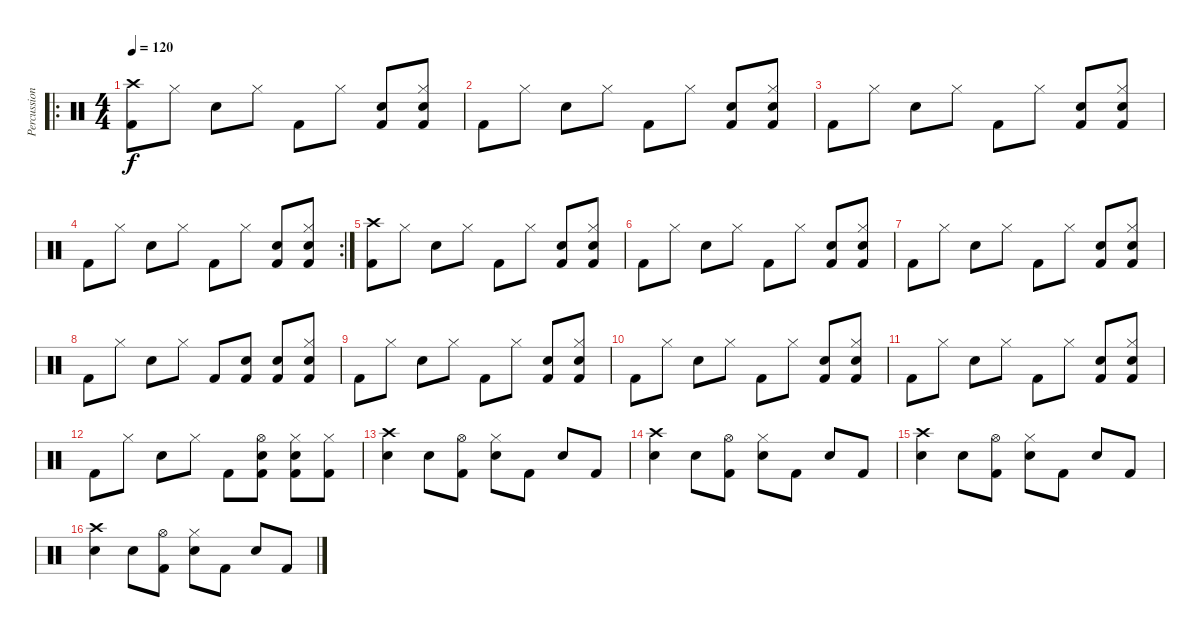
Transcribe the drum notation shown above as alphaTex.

\track ("Percussion" "Percussion") {instrument percussion}
\staff {score}
\articulation defaults
\ro
\ts (4 4)
\tempo 120
\clef neutral
\ks c
("Crash high (hit)" "Kick (hit) 2").8{dy f} "Hi-Hat (closed)".8 "Snare (hit) 2".8 "Hi-Hat (closed)".8 "Kick (hit) 2".8 "Hi-Hat (closed)".8 ("Kick (hit) 2" "Snare (hit) 2").8 ("Hi-Hat (closed)" "Kick (hit) 2" "Snare (hit) 2").8 |
"Kick (hit) 2".8 "Hi-Hat (closed)".8 "Snare (hit) 2".8 "Hi-Hat (closed)".8 "Kick (hit) 2".8 "Hi-Hat (closed)".8 ("Kick (hit) 2" "Snare (hit) 2").8 ("Hi-Hat (closed)" "Kick (hit) 2" "Snare (hit) 2").8 |
"Kick (hit) 2".8 "Hi-Hat (closed)".8 "Snare (hit) 2".8 "Hi-Hat (closed)".8 "Kick (hit) 2".8 "Hi-Hat (closed)".8 ("Kick (hit) 2" "Snare (hit) 2").8 ("Hi-Hat (closed)" "Kick (hit) 2" "Snare (hit) 2").8 |
\rc 2 "Kick (hit) 2".8 "Hi-Hat (closed)".8 "Snare (hit) 2".8 "Hi-Hat (closed)".8 "Kick (hit) 2".8 "Hi-Hat (closed)".8
("Kick (hit) 2" "Snare (hit) 2").8 ("Hi-Hat (closed)" "Kick (hit) 2" "Snare (hit) 2").8 |
("Crash high (hit)" "Kick (hit) 2").8 "Hi-Hat (closed)".8 "Snare (hit) 2".8 "Hi-Hat (closed)".8 "Kick (hit) 2".8 "Hi-Hat (closed)".8 ("Kick (hit) 2" "Snare (hit) 2").8 ("Hi-Hat (closed)" "Kick (hit) 2" "Snare (hit) 2").8 |
"Kick (hit) 2".8 "Hi-Hat (closed)".8 "Snare (hit) 2".8 "Hi-Hat (closed)".8 "Kick (hit) 2".8 "Hi-Hat (closed)".8 ("Kick (hit) 2" "Snare (hit) 2").8 ("Hi-Hat (closed)" "Kick (hit) 2" "Snare (hit) 2").8 |
"Kick (hit) 2".8 "Hi-Hat (closed)".8 "Snare (hit) 2".8 "Hi-Hat (closed)".8 "Kick (hit) 2".8 "Hi-Hat (closed)".8 ("Kick (hit) 2" "Snare (hit) 2").8 ("Hi-Hat (closed)" "Kick (hit) 2" "Snare (hit) 2").8 |
"Kick (hit) 2".8 "Hi-Hat (closed)".8 "Snare (hit) 2".8 "Hi-Hat (closed)".8 "Kick (hit) 2".8 ("Kick (hit) 2" "Snare (hit) 2").8 ("Kick (hit) 2" "Snare (hit) 2").8 ("Hi-Hat (closed)" "Kick (hit) 2" "Snare (hit) 2").8 |
"Kick (hit) 2".8 "Hi-Hat (closed)".8 "Snare (hit) 2".8 "Hi-Hat (closed)".8 "Kick (hit) 2".8 "Hi-Hat (closed)".8 ("Kick (hit) 2" "Snare (hit) 2").8 ("Hi-Hat (closed)" "Kick (hit) 2" "Snare (hit) 2").8 |
"Kick (hit) 2".8 "Hi-Hat (closed)".8 "Snare (hit) 2".8 "Hi-Hat (closed)".8 "Kick (hit) 2".8 "Hi-Hat (closed)".8 ("Kick (hit) 2" "Snare (hit) 2").8 ("Hi-Hat (closed)" "Kick (hit) 2" "Snare (hit) 2").8 |
"Kick (hit) 2".8 "Hi-Hat (closed)".8 "Snare (hit) 2".8 "Hi-Hat (closed)".8 "Kick (hit) 2".8 "Hi-Hat (closed)".8 ("Kick (hit) 2" "Snare (hit) 2").8 ("Hi-Hat (closed)" "Kick (hit) 2" "Snare (hit) 2").8 |
"Kick (hit) 2".8 "Hi-Hat (closed)".8 "Snare (hit) 2".8 "Hi-Hat (closed)".8 "Kick (hit) 2".8 ("Hi-Hat (open)" "Kick (hit) 2" "Snare (hit) 2").8 ("Hi-Hat (closed)" "Kick (hit) 2" "Snare (hit) 2").8 ("Hi-Hat (closed)" "Kick (hit) 2").8 |
("Crash high (hit)" "Snare (hit) 2").4 "Snare (hit) 2".8 ("Hi-Hat (open)" "Kick (hit) 2").8 ("Hi-Hat (closed)" "Snare (hit) 2").8 "Kick (hit) 2".8 "Snare (hit) 2".8 "Kick (hit) 2".8 |
("Crash high (hit)" "Snare (hit) 2").4 "Snare (hit) 2".8 ("Hi-Hat (open)" "Kick (hit) 2").8 ("Hi-Hat (closed)" "Snare (hit) 2").8 "Kick (hit) 2".8 "Snare (hit) 2".8 "Kick (hit) 2".8 |
("Crash high (hit)" "Snare (hit) 2").4 "Snare (hit) 2".8 ("Hi-Hat (open)" "Kick (hit) 2").8 ("Hi-Hat (closed)" "Snare (hit) 2").8 "Kick (hit) 2".8 "Snare (hit) 2".8 "Kick (hit) 2".8 |
("Crash high (hit)" "Snare (hit) 2").4 "Snare (hit) 2".8 ("Hi-Hat (open)" "Kick (hit) 2").8 ("Hi-Hat (closed)" "Snare (hit) 2").8 "Kick (hit) 2".8 "Snare (hit) 2".8 "Kick (hit) 2".8
